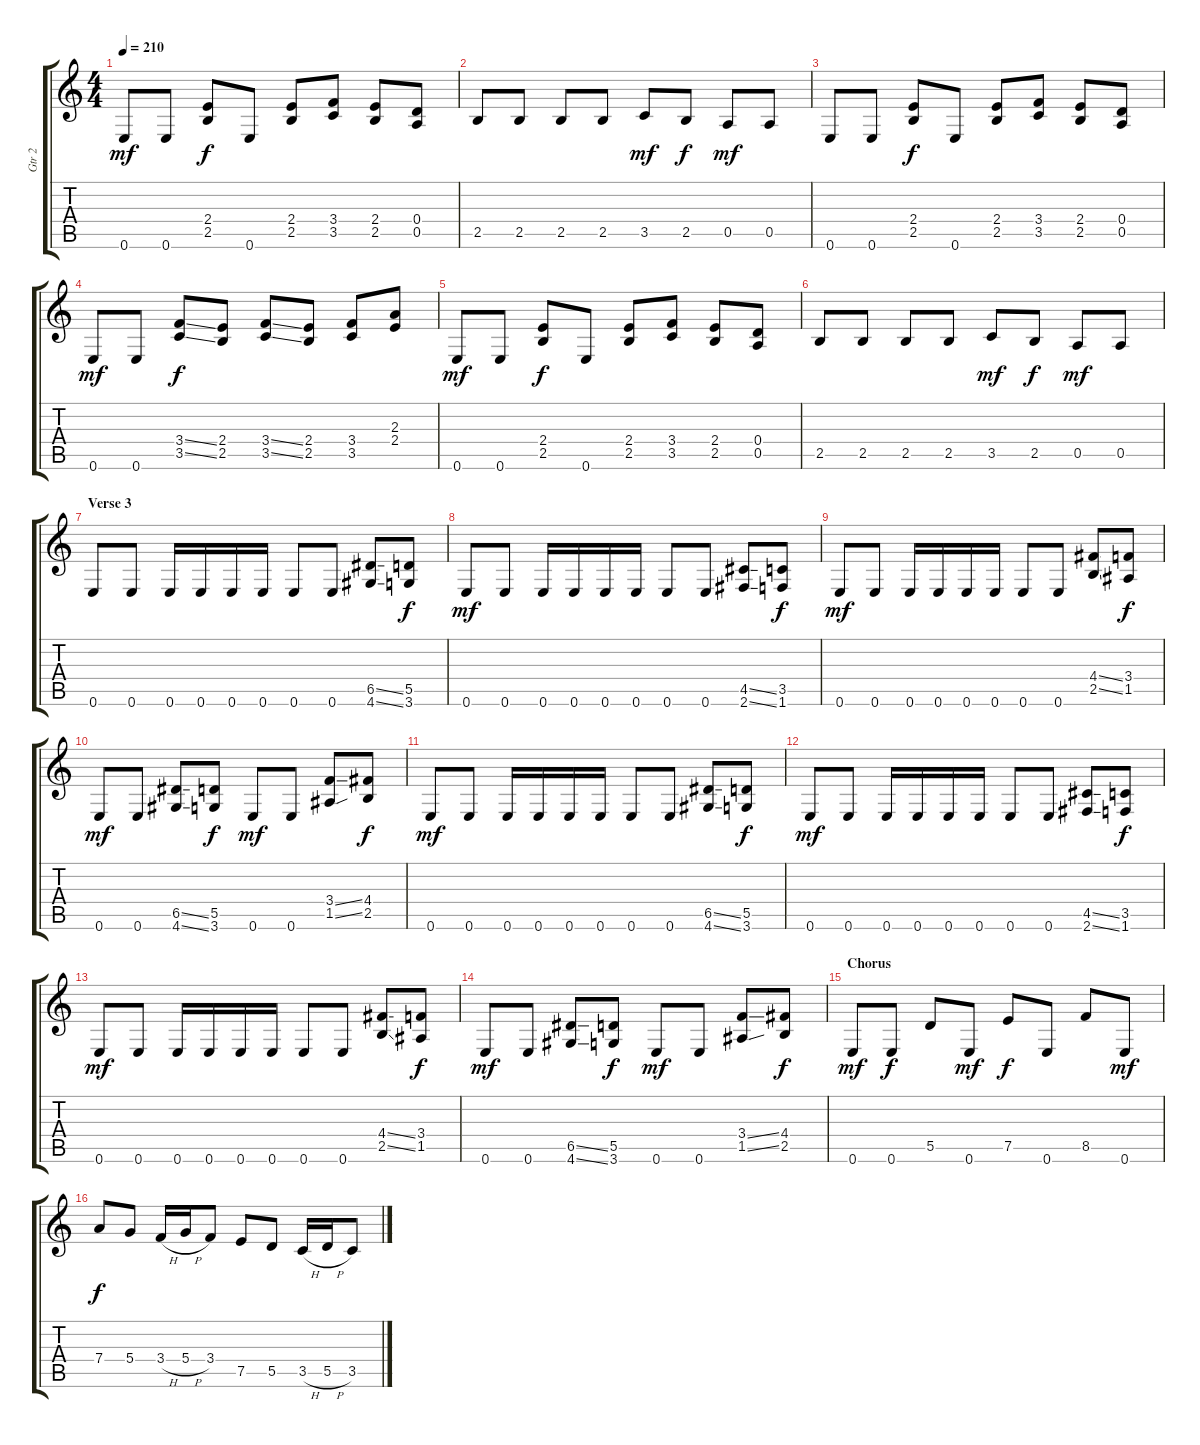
\track ("Gtr 2" "Gtr 2") {instrument distortionguitar}
\staff {score tabs}
\tuning (E4 B3 G3 D3 A2 E2) {hide}
\ts (4 4)
\tempo 210
\clef g2
\ks c
0.6.8{dy mf} 0.6.8 (2.4 2.5).8{dy f} 0.6.8 (2.4 2.5).8 (3.4 3.5).8 (2.4 2.5).8 (0.4 0.5).8 |
2.5.8 2.5.8 2.5.8 2.5.8 3.5.8{dy mf} 2.5.8{dy f} 0.5.8{dy mf} 0.5.8 |
0.6.8 0.6.8 (2.4 2.5).8{dy f} 0.6.8 (2.4 2.5).8 (3.4 3.5).8 (2.4 2.5).8 (0.4 0.5).8 |
0.6.8{dy mf} 0.6.8 (3.4{ss} 3.5{ss}).8{dy f} (2.4 2.5).8 (3.4{ss} 3.5{ss}).8 (2.4 2.5).8 (3.4 3.5).8 (2.3 2.4).8 |
0.6.8{dy mf} 0.6.8 (2.4 2.5).8{dy f} 0.6.8 (2.4 2.5).8 (3.4 3.5).8 (2.4 2.5).8 (0.4 0.5).8 |
2.5.8 2.5.8 2.5.8 2.5.8 3.5.8{dy mf} 2.5.8{dy f} 0.5.8{dy mf} 0.5.8 |
\section ("" "Verse 3")
0.6.8 0.6.8 0.6.16 0.6.16 0.6.16 0.6.16 0.6.8 0.6.8 (6.5{ss} 4.6{ss}).8 (5.5 3.6).8{dy f} |
0.6.8{dy mf} 0.6.8 0.6.16 0.6.16 0.6.16 0.6.16 0.6.8 0.6.8 (4.5{ss} 2.6{ss}).8 (3.5 1.6).8{dy f} |
0.6.8{dy mf} 0.6.8 0.6.16 0.6.16 0.6.16 0.6.16 0.6.8 0.6.8 (4.4{ss} 2.5{ss}).8 (3.4 1.5).8{dy f} |
0.6.8{dy mf} 0.6.8 (6.5{ss} 4.6{ss}).8 (5.5 3.6).8{dy f} 0.6.8{dy mf} 0.6.8 (3.4{ss} 1.5{ss}).8 (4.4 2.5).8{dy f} |
0.6.8{dy mf} 0.6.8 0.6.16 0.6.16 0.6.16 0.6.16 0.6.8 0.6.8 (6.5{ss} 4.6{ss}).8 (5.5 3.6).8{dy f} |
0.6.8{dy mf} 0.6.8 0.6.16 0.6.16 0.6.16 0.6.16 0.6.8 0.6.8 (4.5{ss} 2.6{ss}).8 (3.5 1.6).8{dy f} |
0.6.8{dy mf} 0.6.8 0.6.16 0.6.16 0.6.16 0.6.16 0.6.8 0.6.8 (4.4{ss} 2.5{ss}).8 (3.4 1.5).8{dy f} |
0.6.8{dy mf} 0.6.8 (6.5{ss} 4.6{ss}).8 (5.5 3.6).8{dy f} 0.6.8{dy mf} 0.6.8 (3.4{ss} 1.5{ss}).8 (4.4 2.5).8{dy f} |
\section ("" "Chorus")
0.6.8{dy mf} 0.6.8{dy f} 5.5.8 0.6.8{dy mf} 7.5.8{dy f} 0.6.8 8.5.8 0.6.8{dy mf} |
7.4.8{dy f} 5.4.8 3.4{h}.16 5.4{h}.16 3.4.8 7.5.8 5.5.8 3.5{h}.16 5.5{h}.16 3.5.8
